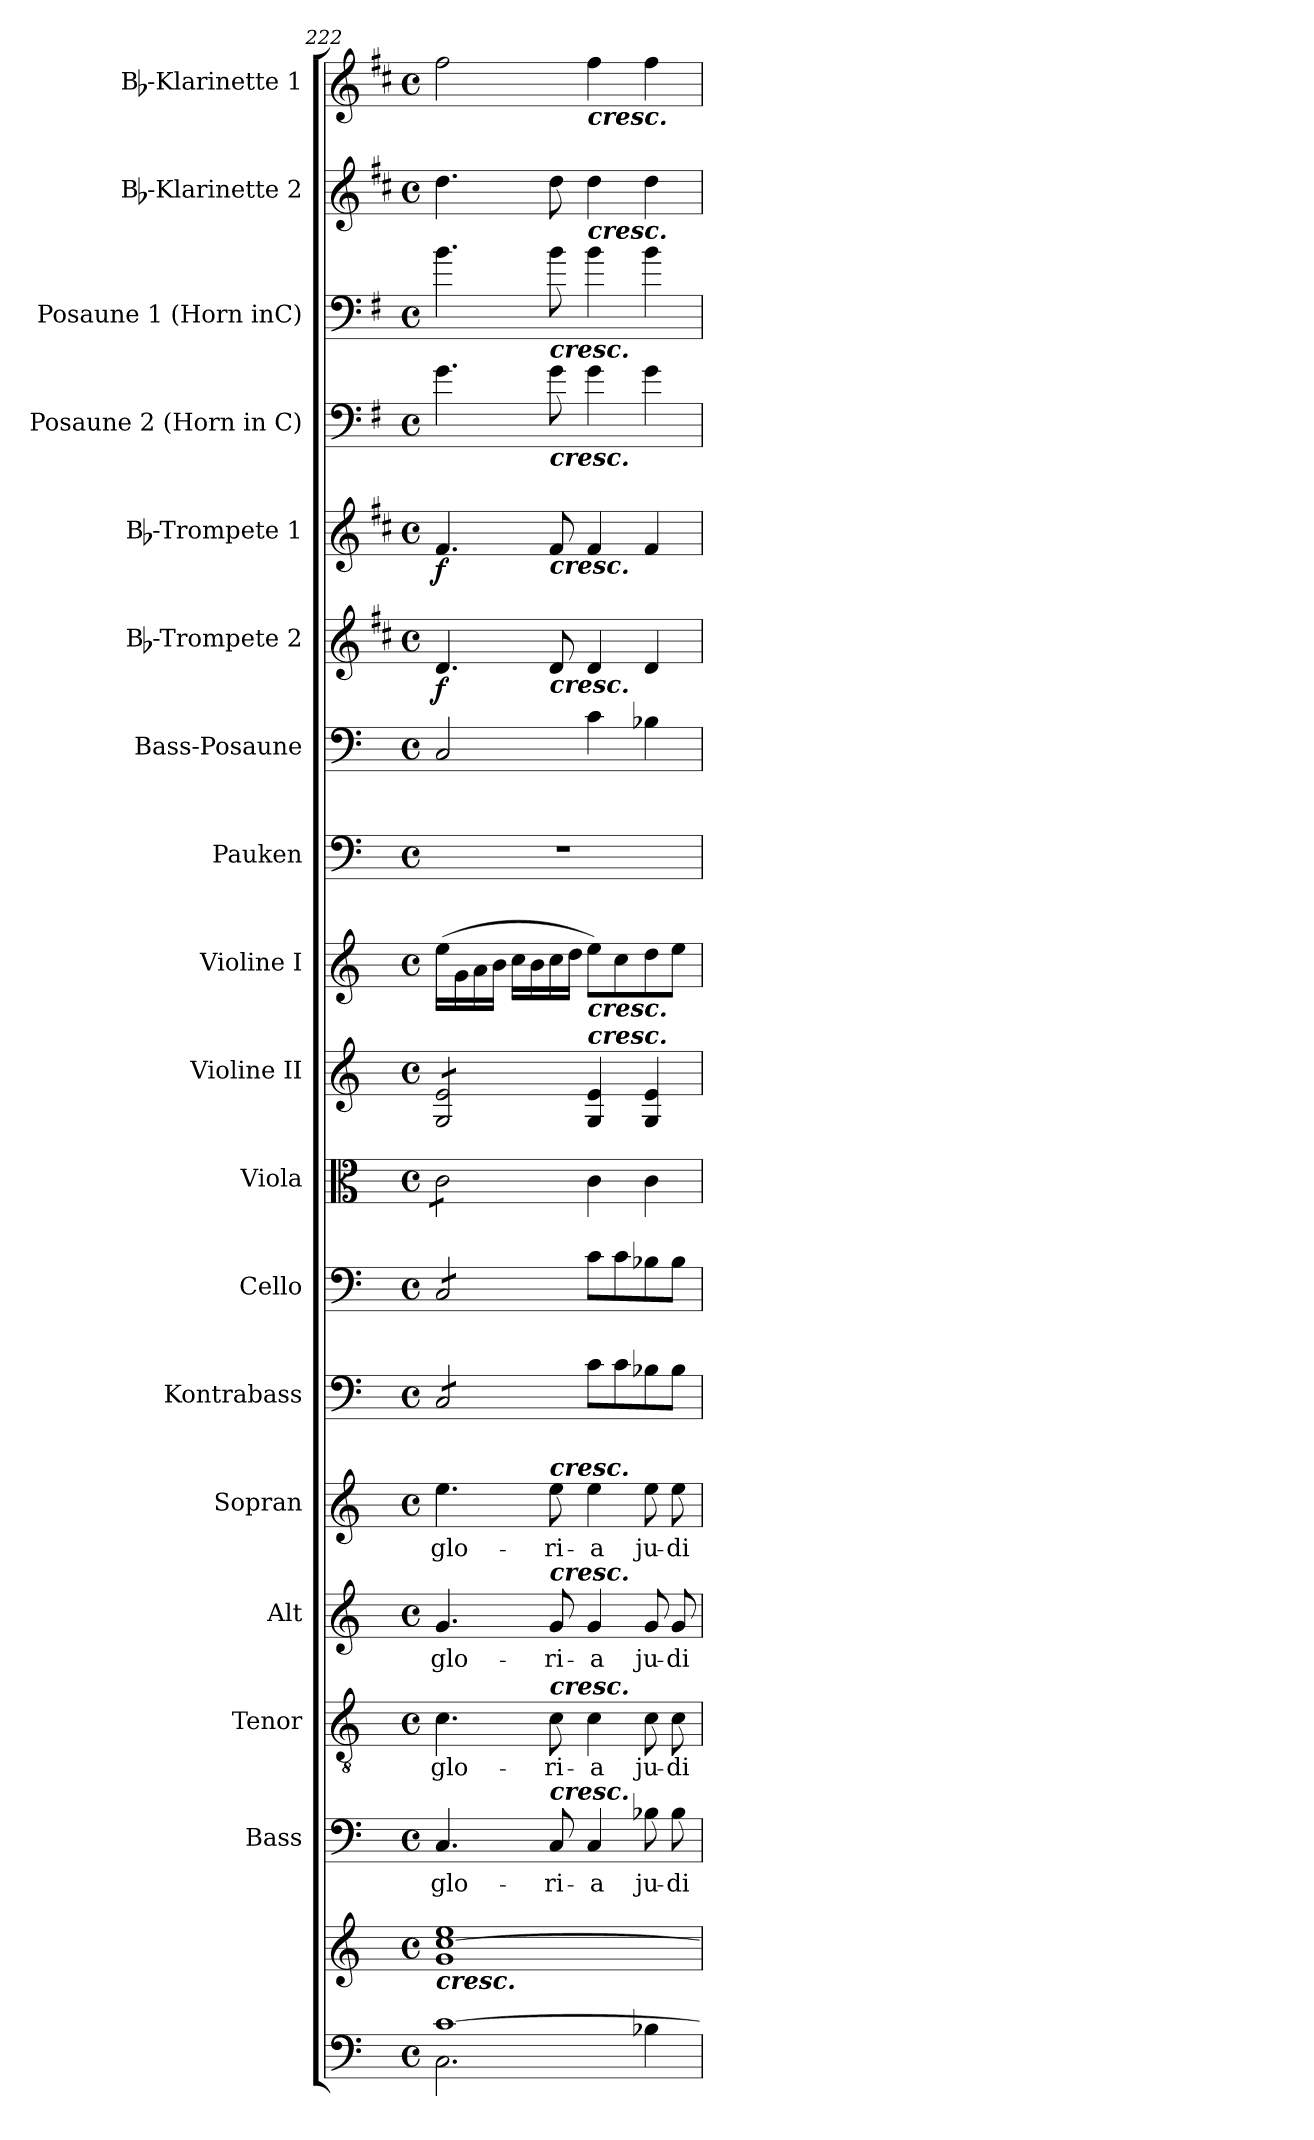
**kern	**kern	**kern	**text	**kern	**text	**kern	**text	**kern	**text	**kern	**kern	**kern	**kern	**kern	**kern	**kern	**kern	**dynam	**kern	**dynam	**kern	**kern	**kern	**kern
*part18	*part18	*part17	*part17	*part16	*part16	*part15	*part15	*part14	*part14	*part13	*part12	*part11	*part10	*part9	*part8	*part7	*part6	*part6	*part5	*part5	*part4	*part3	*part2	*part1
*staff19	*staff18	*staff17	*staff17	*staff16	*staff16	*staff15	*staff15	*staff14	*staff14	*staff13	*staff12	*staff11	*staff10	*staff9	*staff8	*staff7	*staff6	*staff6	*staff5	*staff5	*staff4	*staff3	*staff2	*staff1
*	*	*I"Bass	*	*I"Tenor	*	*I"Alt	*	*I"Sopran	*	*I"Kontrabass	*I"Cello	*I"Viola	*I"Violine II	*I"Violine I	*I"Pauken	*I"Bass-Posaune	*I"Bb-Trompete 2	*	*I"Bb-Trompete 1	*	*I"Posaune 2 (Horn in C)	*I"Posaune 1 (Horn inC)	*I"Bb-Klarinette 2	*I"Bb-Klarinette 1
*	*	*I'B.	*	*I'T.	*	*I'A.	*	*I'S.	*	*I'Kb.	*	*I'Vla.	*I'Vl. II	*I'Vl. I	*I'Pk.	*I'B-Pos.	*I'Bb Trp. 2	*	*I'Bb Trp. 1	*	*I'Pos. 2	*I'Pos. 1	*I'Bb Kl. 2	*I'Bb Kl. 1
*clefF4	*clefG2	*clefF4	*	*clefGv2	*	*clefG2	*	*clefG2	*	*clefF4	*clefF4	*clefC3	*clefG2	*clefG2	*clefF4	*clefF4	*clefG2	*	*clefG2	*	*clefF4	*clefF4	*clefG2	*clefG2
*	*	*	*	*	*	*	*	*	*	*ITrd7c12	*	*	*	*	*	*	*ITrd1c2	*	*ITrd1c2	*	*ITrd4c7	*ITrd4c7	*ITrd1c2	*ITrd1c2
*k[]	*k[]	*k[]	*	*k[]	*	*k[]	*	*k[]	*	*k[]	*k[]	*k[]	*k[]	*k[]	*k[]	*k[]	*k[]	*	*k[]	*	*k[]	*k[]	*k[]	*k[]
*C:	*C:	*C:	*	*C:	*	*C:	*	*C:	*	*C:	*C:	*C:	*C:	*C:	*C:	*C:	*C:	*	*C:	*	*C:	*C:	*C:	*C:
*M4/4	*M4/4	*M4/4	*	*M4/4	*	*M4/4	*	*M4/4	*	*M4/4	*M4/4	*M4/4	*M4/4	*M4/4	*M4/4	*M4/4	*M4/4	*	*M4/4	*	*M4/4	*M4/4	*M4/4	*M4/4
*met(c)	*met(c)	*met(c)	*	*met(c)	*	*met(c)	*	*met(c)	*	*met(c)	*met(c)	*met(c)	*met(c)	*met(c)	*met(c)	*met(c)	*met(c)	*	*met(c)	*	*met(c)	*met(c)	*met(c)	*met(c)
=222	=222	=222	=222	=222	=222	=222	=222	=222	=222	=222	=222	=222	=222	=222	=222	=222	=222	=222	=222	=222	=222	=222	=222	=222
*^	*^	*	*	*	*	*	*	*	*	*	*	*	*	*	*	*	*	*	*	*	*	*	*	*
!	!	!	!	!	!	!	!	!	!	!	!	!	!	!LO:TX:b:Bi:t=cresc.	!	!	!	!	!	!	!	!	!	!	!	!
!	!	!	!	!	!	!	!	!	!	!	!	!	!LO:TX:b:Bi:t=cresc.	!	!	!	!	!	!	!	!	!	!	!	!	!
!	!	!	!	!	!	!	!	!	!	!	!	!LO:TX:b:Bi:t=cresc.	!	!	!	!	!	!	!	!	!	!	!	!	!	!
!	!	!LO:TX:b:Bi:t=cresc.	!	!	!	!	!	!	!	!	!	!	!	!	!	!	!	!	!	!	!	!	!	!	!	!
!	!	!	!	!	!LO:LY:b	!	!LO:LY:b	!	!LO:LY:b	!	!LO:LY:b	!	!	!	!	!	!	!	!	!LO:DY:b	!	!LO:DY:b	!	!	!	!
*	*	*	*	*	*	*	*	*	*	*	*	*tremolo	*	*	*	*	*	*	*	*	*	*	*	*	*	*
*	*	*	*	*	*	*	*	*	*	*	*	*	*tremolo	*	*	*	*	*	*	*	*	*	*	*	*	*
*	*	*	*	*	*	*	*	*	*	*	*	*	*	*tremolo	*	*	*	*	*	*	*	*	*	*	*	*
*	*	*	*	*	*	*	*	*	*	*	*	*	*	*	*tremolo	*	*	*	*	*	*	*	*	*	*	*
[>1c	2.C\	[>1cc 1ee	1g	4.C/	glo-	4.c\	glo-	4.g/	glo-	4.ee\	glo-	8CC/L	8C/L	8c\L	8G/ 8e/L	(>16ee\LL	1r	2C/	4.c/	f	4.e/	f	4.c\	4.e\	4.cc\	2ee\
.	.	.	.	.	.	.	.	.	.	.	.	.	.	.	.	16g\	.	.	.	.	.	.	.	.	.	.
.	.	.	.	.	.	.	.	.	.	.	.	8CC/	8C/	8c\	8G/ 8e/	16a\	.	.	.	.	.	.	.	.	.	.
.	.	.	.	.	.	.	.	.	.	.	.	.	.	.	.	16b\JJ	.	.	.	.	.	.	.	.	.	.
.	.	.	.	.	.	.	.	.	.	.	.	8CC/	8C/	8c\	8G/ 8e/	16cc\LL	.	.	.	.	.	.	.	.	.	.
.	.	.	.	.	.	.	.	.	.	.	.	.	.	.	.	16b\	.	.	.	.	.	.	.	.	.	.
!	!	!	!	!	!	!	!	!	!	!	!	!	!	!	!	!	!	!	!	!	!	!	!	!LO:TX:b:Bi:t=cresc.	!	!
!	!	!	!	!	!	!	!	!	!	!	!	!	!	!	!	!	!	!	!	!	!	!	!LO:TX:b:Bi:t=cresc.	!	!	!
!	!	!	!	!	!	!	!	!	!	!	!	!	!	!	!	!	!	!	!	!	!LO:TX:b:Bi:t=cresc.	!	!	!	!	!
!	!	!	!	!	!	!	!	!	!	!	!	!	!	!	!	!	!	!	!LO:TX:b:Bi:t=cresc.	!	!	!	!	!	!	!
!	!	!	!	!	!	!	!	!	!	!LO:TX:a:Bi:t=cresc.	!	!	!	!	!	!	!	!	!	!	!	!	!	!	!	!
!	!	!	!	!	!	!	!	!LO:TX:a:Bi:t=cresc.	!	!	!	!	!	!	!	!	!	!	!	!	!	!	!	!	!	!
!	!	!	!	!	!	!LO:TX:a:Bi:t=cresc.	!	!	!	!	!	!	!	!	!	!	!	!	!	!	!	!	!	!	!	!
!	!	!	!	!LO:TX:a:Bi:t=cresc.	!	!	!	!	!	!	!	!	!	!	!	!	!	!	!	!	!	!	!	!	!	!
!	!	!	!	!	!LO:LY:b	!	!LO:LY:b	!	!LO:LY:b	!	!LO:LY:b	!	!	!	!	!	!	!	!	!	!	!	!	!	!	!
.	.	.	.	8C/	-ri-	8c\	-ri-	8g/	-ri-	8ee\	-ri-	8CC/J	8C/J	8c\J	8G/ 8e/J	16cc\	.	.	8c/	.	8e/	.	8c\	8e\	8cc\	.
*	*	*	*	*	*	*	*	*	*	*	*	*	*	*	*Xtremolo	*	*	*	*	*	*	*	*	*	*	*
*	*	*	*	*	*	*	*	*	*	*	*	*	*	*Xtremolo	*	*	*	*	*	*	*	*	*	*	*	*
*	*	*	*	*	*	*	*	*	*	*	*	*	*Xtremolo	*	*	*	*	*	*	*	*	*	*	*	*	*
*	*	*	*	*	*	*	*	*	*	*	*	*Xtremolo	*	*	*	*	*	*	*	*	*	*	*	*	*	*
.	.	.	.	.	.	.	.	.	.	.	.	.	.	.	.	16dd\JJ	.	.	.	.	.	.	.	.	.	.
!	!	!	!	!	!	!	!	!	!	!	!	!	!	!	!	!	!	!	!	!	!	!	!	!	!	!LO:TX:b:Bi:t=cresc.
!	!	!	!	!	!	!	!	!	!	!	!	!	!	!	!	!	!	!	!	!	!	!	!	!	!LO:TX:b:Bi:t=cresc.	!
!	!	!	!	!	!	!	!	!	!	!	!	!	!	!	!	!LO:TX:b:Bi:t=cresc.	!	!	!	!	!	!	!	!	!	!
!	!	!	!	!	!	!	!	!	!	!	!	!	!	!	!LO:TX:a:Bi:t=cresc.	!	!	!	!	!	!	!	!	!	!	!
!	!	!	!	!	!LO:LY:b	!	!LO:LY:b	!	!LO:LY:b	!	!LO:LY:b	!	!	!	!	!	!	!	!	!	!	!	!	!	!	!
.	.	.	.	4C/	-a	4c\	-a	4g/	-a	4ee\	-a	8C\L	8c\L	4c\	4G/ 4e/	8ee\L)	.	4c\	4c/	.	4e/	.	4c\	4e\	4cc\	4ee\
.	.	.	.	.	.	.	.	.	.	.	.	8C\	8c\	.	.	8cc\	.	.	.	.	.	.	.	.	.	.
!	!	!	!	!	!LO:LY:b	!	!LO:LY:b	!	!LO:LY:b	!	!LO:LY:b	!	!	!	!	!	!	!	!	!	!	!	!	!	!	!
.	4B-X\	.	.	8B-X\	ju-	8c\	ju-	8g/	ju-	8ee\	ju-	8BB-X\	8B-X\	4c\	4G/ 4e/	8dd\	.	4B-X\	4c/	.	4e/	.	4c\	4e\	4cc\	4ee\
!	!	!	!	!	!LO:LY:b	!	!LO:LY:b	!	!LO:LY:b	!	!LO:LY:b	!	!	!	!	!	!	!	!	!	!	!	!	!	!	!
.	.	.	.	8B-\	-di-	8c\	-di-	8g/	-di-	8ee\	-di-	8BB-\J	8B-\J	.	.	8ee\J	.	.	.	.	.	.	.	.	.	.
*v	*v	*	*	*	*	*	*	*	*	*	*	*	*	*	*	*	*	*	*	*	*	*	*	*	*	*
*	*v	*v	*	*	*	*	*	*	*	*	*	*	*	*	*	*	*	*	*	*	*	*	*	*	*
=	=	=	=	=	=	=	=	=	=	=	=	=	=	=	=	=	=	=	=	=	=	=	=	=
*-	*-	*-	*-	*-	*-	*-	*-	*-	*-	*-	*-	*-	*-	*-	*-	*-	*-	*-	*-	*-	*-	*-	*-	*-
